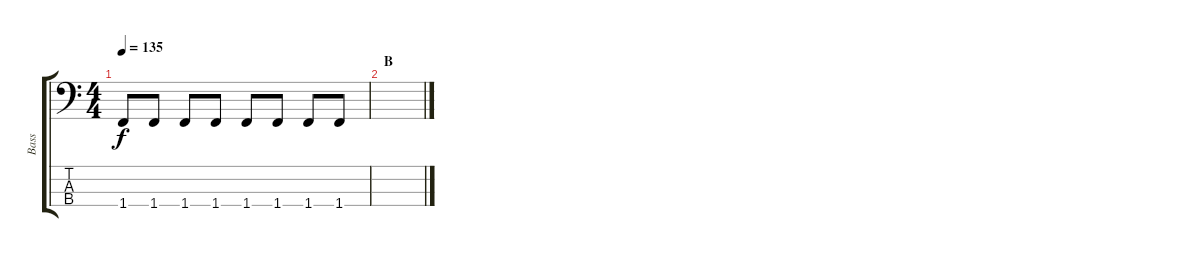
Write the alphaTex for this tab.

\track ("Bass" "Bass") {instrument electricbassfinger}
\staff {score tabs}
\tuning (G2 D2 A1 E1) {hide}
\ts (4 4)
\tempo 135
\clef f4
\ks c
1.4.8{dy f} 1.4.8 1.4.8 1.4.8 1.4.8 1.4.8 1.4.8 1.4.8 |
\section ("" "B")
